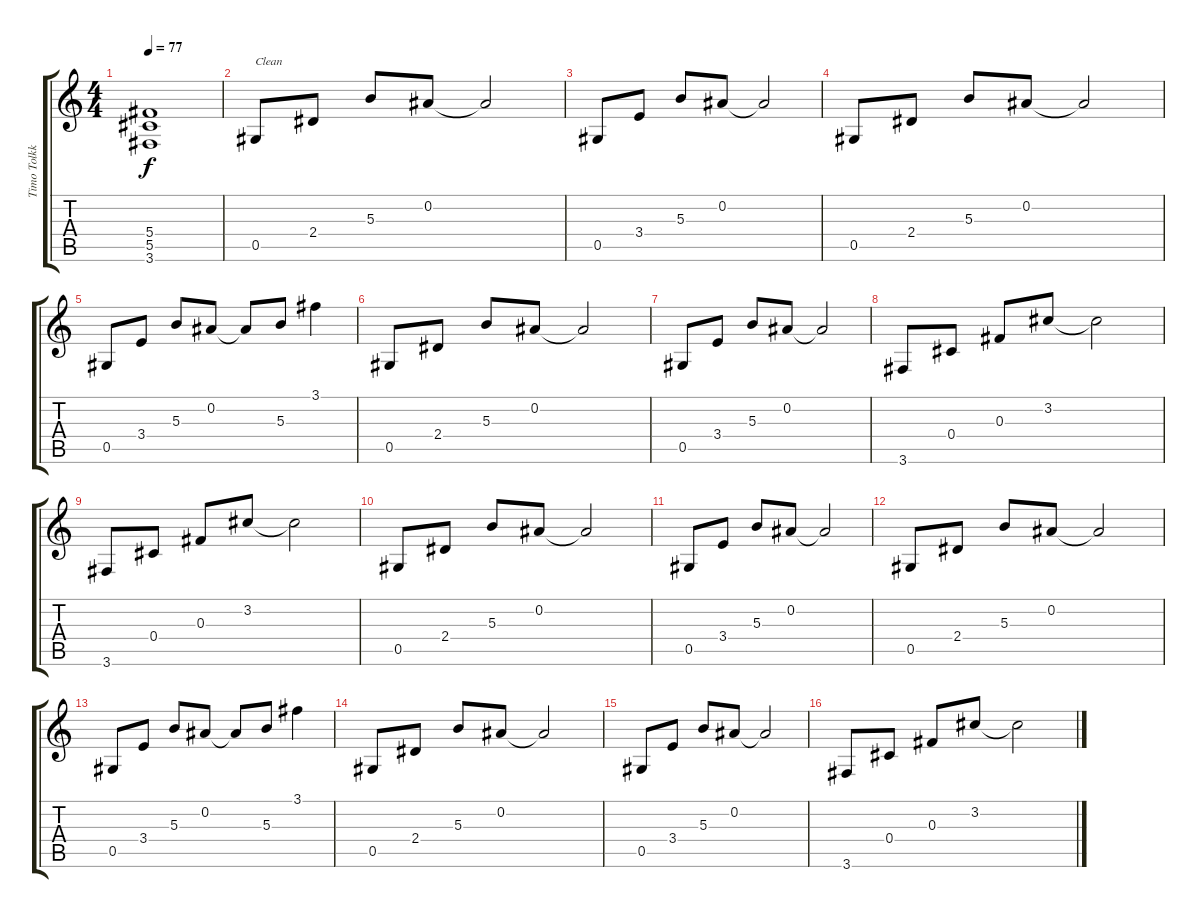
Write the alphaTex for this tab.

\track ("Timo Tolkki" "Timo Tolkk") {instrument distortionguitar}
\staff {score tabs}
\tuning (Eb4 Bb3 Gb3 Db3 Ab2 Eb2) {hide}
\ts (4 4)
\tempo 77
\clef g2
\ks c
(5.4{t} 5.5{t} 3.6{t}).1{dy f} |
0.5.8{txt "Clean" volume 12 instrument electricguitarclean} 2.4.8 5.3.8 0.2.8 0.2{t}.2 |
0.5.8 3.4.8 5.3.8 0.2.8 0.2{t}.2 |
0.5.8 2.4.8 5.3.8 0.2.8 0.2{t}.2 |
0.5.8 3.4.8 5.3.8 0.2.8 0.2{t}.8 5.3.8 3.1.4 |
0.5.8 2.4.8 5.3.8 0.2.8 0.2{t}.2 |
0.5.8 3.4.8 5.3.8 0.2.8 0.2{t}.2 |
3.6.8 0.4.8 0.3.8 3.2.8 3.2{t}.2 |
3.6.8 0.4.8 0.3.8 3.2.8 3.2{t}.2 |
0.5.8 2.4.8 5.3.8 0.2.8 0.2{t}.2 |
0.5.8 3.4.8 5.3.8 0.2.8 0.2{t}.2 |
0.5.8 2.4.8 5.3.8 0.2.8 0.2{t}.2 |
0.5.8 3.4.8 5.3.8 0.2.8 0.2{t}.8 5.3.8 3.1.4 |
0.5.8 2.4.8 5.3.8 0.2.8 0.2{t}.2 |
0.5.8 3.4.8 5.3.8 0.2.8 0.2{t}.2 |
3.6.8 0.4.8 0.3.8 3.2.8 3.2{t}.2
